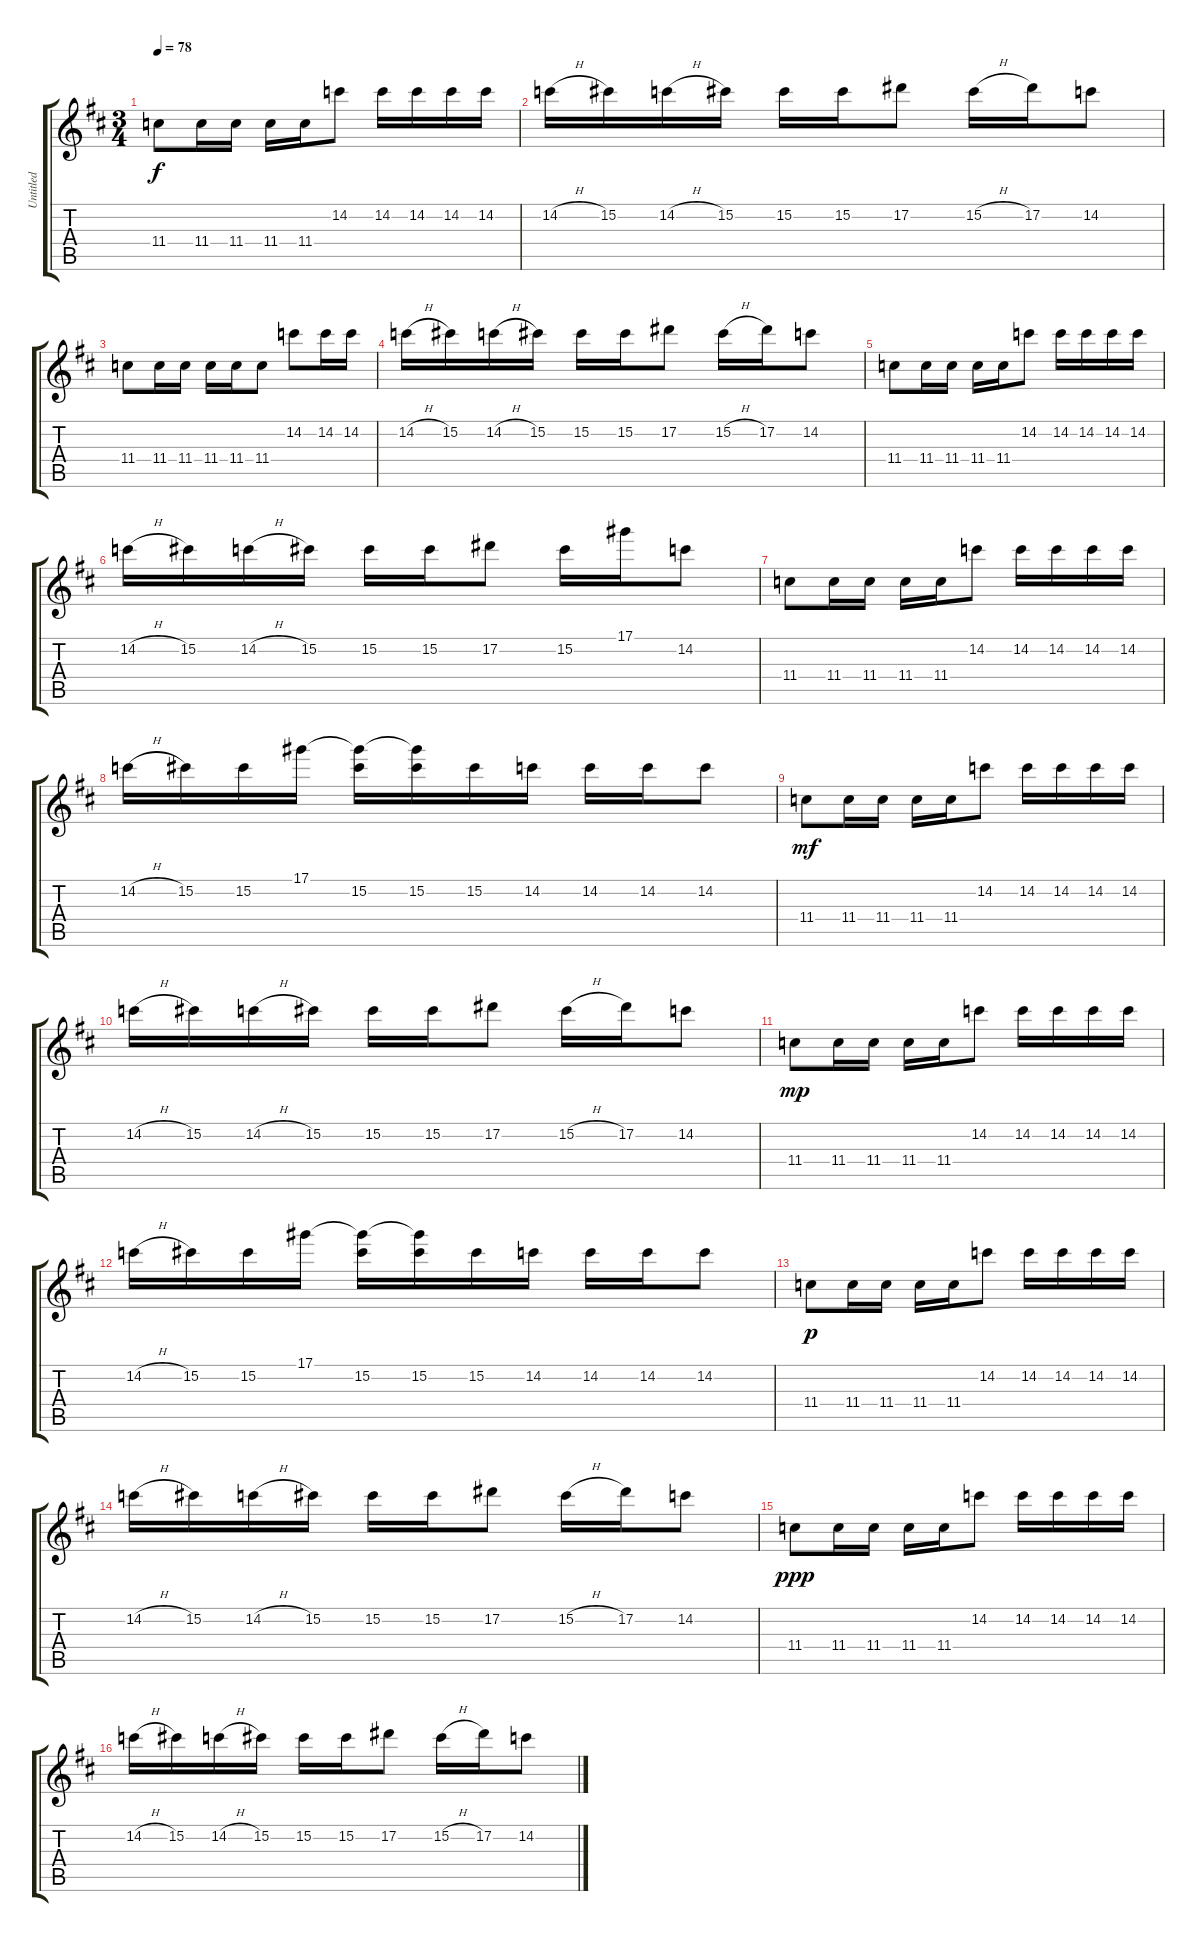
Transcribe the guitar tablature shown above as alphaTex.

\track ("Untitled" "Untitled") {instrument overdrivenguitar}
\staff {score tabs}
\tuning (Eb4 Bb3 Gb3 Db3 Ab2 Db2) {hide}
\ts (3 4)
\tempo 78
\clef g2
\ks d
11.4.8{dy f} 11.4.16 11.4.16 11.4.16 11.4.16 14.2.8 14.2.16 14.2.16 14.2.16 14.2.16 |
14.2{h}.16 15.2.16 14.2{h}.16 15.2.16 15.2.16 15.2.16 17.2.8 15.2{h}.16 17.2.16 14.2.8 |
11.4.8 11.4.16 11.4.16 11.4.16 11.4.16 11.4.8 14.2.8 14.2.16 14.2.16 |
14.2{h}.16 15.2.16 14.2{h}.16 15.2.16 15.2.16 15.2.16 17.2.8 15.2{h}.16 17.2.16 14.2.8 |
11.4.8 11.4.16 11.4.16 11.4.16 11.4.16 14.2.8 14.2.16 14.2.16 14.2.16 14.2.16 |
14.2{h}.16 15.2.16 14.2{h}.16 15.2.16 15.2.16 15.2.16 17.2.8 15.2.16 17.1.16 14.2.8 |
11.4.8 11.4.16 11.4.16 11.4.16 11.4.16 14.2.8 14.2.16 14.2.16 14.2.16 14.2.16 |
14.2{h}.16 15.2.16 15.2.16 17.1.16 (17.1{t} 15.2).16 (17.1{t} 15.2).16 15.2.16 14.2.16 14.2.16 14.2.16 14.2.8 |
11.4.8{dy mf} 11.4.16 11.4.16 11.4.16 11.4.16 14.2.8 14.2.16 14.2.16 14.2.16 14.2.16 |
14.2{h}.16 15.2.16 14.2{h}.16 15.2.16 15.2.16 15.2.16 17.2.8 15.2{h}.16 17.2.16 14.2.8 |
11.4.8{dy mp} 11.4.16 11.4.16 11.4.16 11.4.16 14.2.8 14.2.16 14.2.16 14.2.16 14.2.16 |
14.2{h}.16 15.2.16 15.2.16 17.1.16 (17.1{t} 15.2).16 (17.1{t} 15.2).16 15.2.16 14.2.16 14.2.16 14.2.16 14.2.8 |
11.4.8{dy p} 11.4.16 11.4.16 11.4.16 11.4.16 14.2.8 14.2.16 14.2.16 14.2.16 14.2.16 |
14.2{h}.16 15.2.16 14.2{h}.16 15.2.16 15.2.16 15.2.16 17.2.8 15.2{h}.16 17.2.16 14.2.8 |
11.4.8{dy ppp} 11.4.16 11.4.16 11.4.16 11.4.16 14.2.8 14.2.16 14.2.16 14.2.16 14.2.16 |
14.2{h}.16 15.2.16 14.2{h}.16 15.2.16 15.2.16 15.2.16 17.2.8 15.2{h}.16 17.2.16 14.2.8
